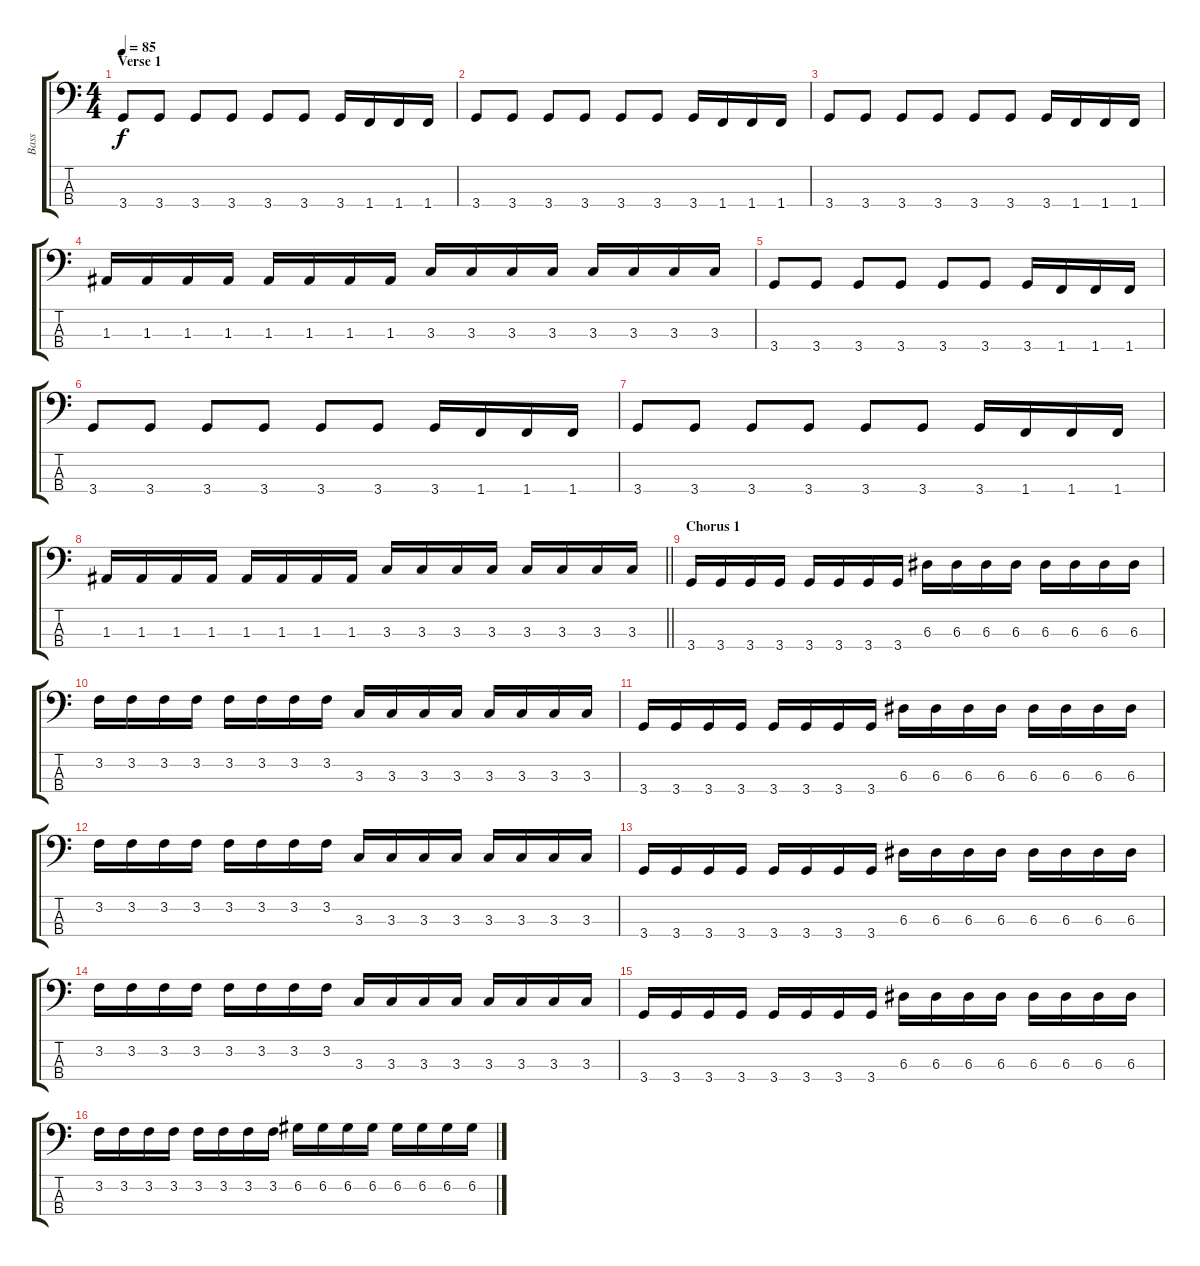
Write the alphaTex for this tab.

\track ("Bass" "Bass") {instrument synthbass1}
\staff {score tabs}
\tuning (G2 D2 A1 E1) {hide}
\ts (4 4)
\section ("" "Verse 1")
\tempo 85
\clef f4
\ks c
3.4.8{dy f} 3.4.8 3.4.8 3.4.8 3.4.8 3.4.8 3.4.16 1.4.16 1.4.16 1.4.16 |
3.4.8 3.4.8 3.4.8 3.4.8 3.4.8 3.4.8 3.4.16 1.4.16 1.4.16 1.4.16 |
3.4.8 3.4.8 3.4.8 3.4.8 3.4.8 3.4.8 3.4.16 1.4.16 1.4.16 1.4.16 |
1.3.16 1.3.16 1.3.16 1.3.16 1.3.16 1.3.16 1.3.16 1.3.16 3.3.16 3.3.16 3.3.16 3.3.16 3.3.16 3.3.16 3.3.16 3.3.16 |
3.4.8 3.4.8 3.4.8 3.4.8 3.4.8 3.4.8 3.4.16 1.4.16 1.4.16 1.4.16 |
3.4.8 3.4.8 3.4.8 3.4.8 3.4.8 3.4.8 3.4.16 1.4.16 1.4.16 1.4.16 |
3.4.8 3.4.8 3.4.8 3.4.8 3.4.8 3.4.8 3.4.16 1.4.16 1.4.16 1.4.16 |
\barLineRight lightlight
1.3.16 1.3.16 1.3.16 1.3.16 1.3.16 1.3.16 1.3.16 1.3.16 3.3.16 3.3.16 3.3.16 3.3.16 3.3.16 3.3.16 3.3.16 3.3.16 |
\section ("" "Chorus 1")
3.4.16 3.4.16 3.4.16 3.4.16 3.4.16 3.4.16 3.4.16 3.4.16 6.3.16 6.3.16 6.3.16 6.3.16 6.3.16 6.3.16 6.3.16 6.3.16 |
3.2.16 3.2.16 3.2.16 3.2.16 3.2.16 3.2.16 3.2.16 3.2.16 3.3.16 3.3.16 3.3.16 3.3.16 3.3.16 3.3.16 3.3.16 3.3.16 |
3.4.16 3.4.16 3.4.16 3.4.16 3.4.16 3.4.16 3.4.16 3.4.16 6.3.16 6.3.16 6.3.16 6.3.16 6.3.16 6.3.16 6.3.16 6.3.16 |
3.2.16 3.2.16 3.2.16 3.2.16 3.2.16 3.2.16 3.2.16 3.2.16 3.3.16 3.3.16 3.3.16 3.3.16 3.3.16 3.3.16 3.3.16 3.3.16 |
3.4.16 3.4.16 3.4.16 3.4.16 3.4.16 3.4.16 3.4.16 3.4.16 6.3.16 6.3.16 6.3.16 6.3.16 6.3.16 6.3.16 6.3.16 6.3.16 |
3.2.16 3.2.16 3.2.16 3.2.16 3.2.16 3.2.16 3.2.16 3.2.16 3.3.16 3.3.16 3.3.16 3.3.16 3.3.16 3.3.16 3.3.16 3.3.16 |
3.4.16 3.4.16 3.4.16 3.4.16 3.4.16 3.4.16 3.4.16 3.4.16 6.3.16 6.3.16 6.3.16 6.3.16 6.3.16 6.3.16 6.3.16 6.3.16 |
3.2.16 3.2.16 3.2.16 3.2.16 3.2.16 3.2.16 3.2.16 3.2.16 6.2.16 6.2.16 6.2.16 6.2.16 6.2.16 6.2.16 6.2.16 6.2.16
